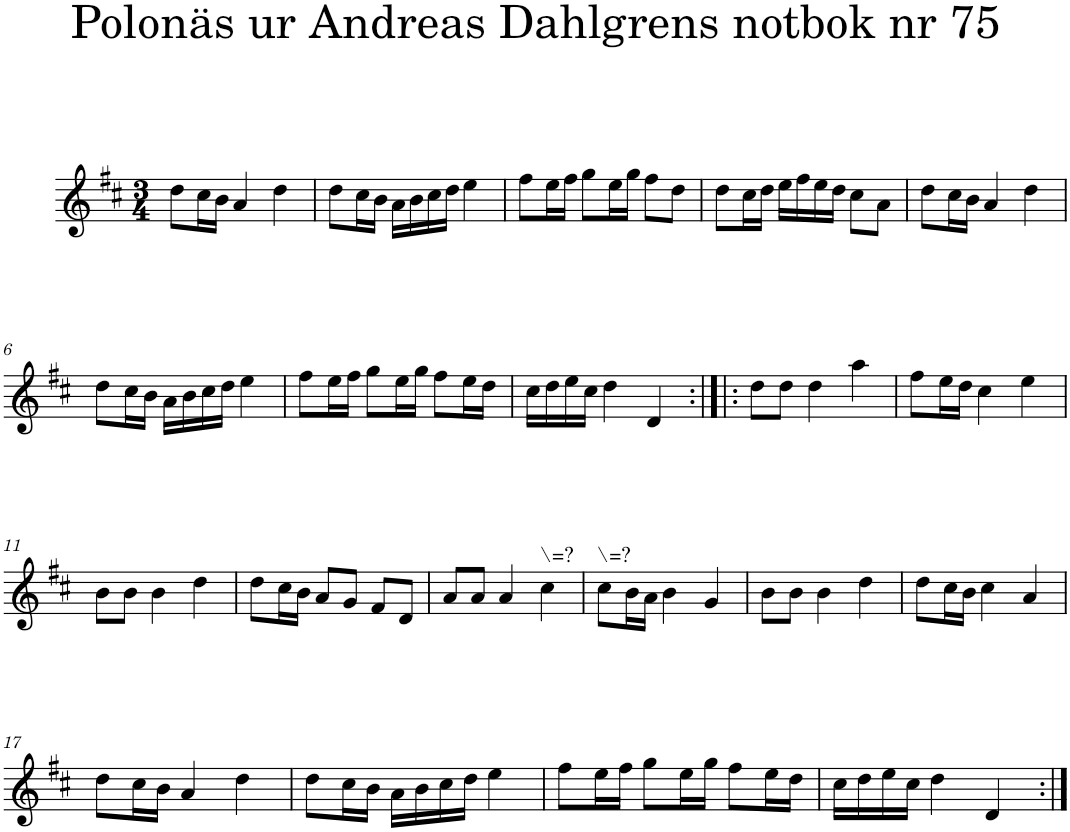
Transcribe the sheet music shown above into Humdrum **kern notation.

**kern
*part1
*staff1
*I"Piano
*I'Pno
*clefG2
*k[f#c#]
*D:
*M3/4
=1
8dd\L
16cc#\L
16b\JJ
4a/
4dd\
=2
8dd\L
16cc#\L
16b\JJ
16a\LL
16b\
16cc#\
16dd\JJ
4ee\
=3
8ff#\L
16ee\L
16ff#\JJ
8gg\L
16ee\L
16gg\JJ
8ff#\L
8dd\J
=4
8dd\L
16cc#\L
16dd\JJ
16ee\LL
16ff#\
16ee\
16dd\JJ
8cc#\L
8a\J
=5
8dd\L
16cc#\L
16b\JJ
4a/
4dd\
!!LO:LB:g=z
=6
8dd\L
16cc#\L
16b\JJ
16a\LL
16b\
16cc#\
16dd\JJ
4ee\
=7
8ff#\L
16ee\L
16ff#\JJ
8gg\L
16ee\L
16gg\JJ
8ff#\L
16ee\L
16dd\JJ
=8
16cc#\LL
16dd\
16ee\
16cc#\JJ
4dd\
4d/
=9:|!|:
8dd\L
8dd\J
4dd\
4aa\
=10
8ff#\L
16ee\L
16dd\JJ
4cc#\
4ee\
!!LO:LB:g=z
=11
8b\L
8b\J
4b\
4dd\
=12
8dd\L
16cc#\L
16b\JJ
8a/L
8g/J
8f#/L
8d/J
=13
8a/L
8a/J
4a/
!LO:TX:a:t=\=?
4cc#\
=14
!LO:TX:a:t=\=?
8cc#\L
16b\L
16a\JJ
4b\
4g/
=15
8b\L
8b\J
4b\
4dd\
=16
8dd\L
16cc#\L
16b\JJ
4cc#\
4a/
!!LO:LB:g=z
=17
8dd\L
16cc#\L
16b\JJ
4a/
4dd\
=18
8dd\L
16cc#\L
16b\JJ
16a\LL
16b\
16cc#\
16dd\JJ
4ee\
=19
8ff#\L
16ee\L
16ff#\JJ
8gg\L
16ee\L
16gg\JJ
8ff#\L
16ee\L
16dd\JJ
=20
16cc#\LL
16dd\
16ee\
16cc#\JJ
4dd\
4d/
=:|!
*-
